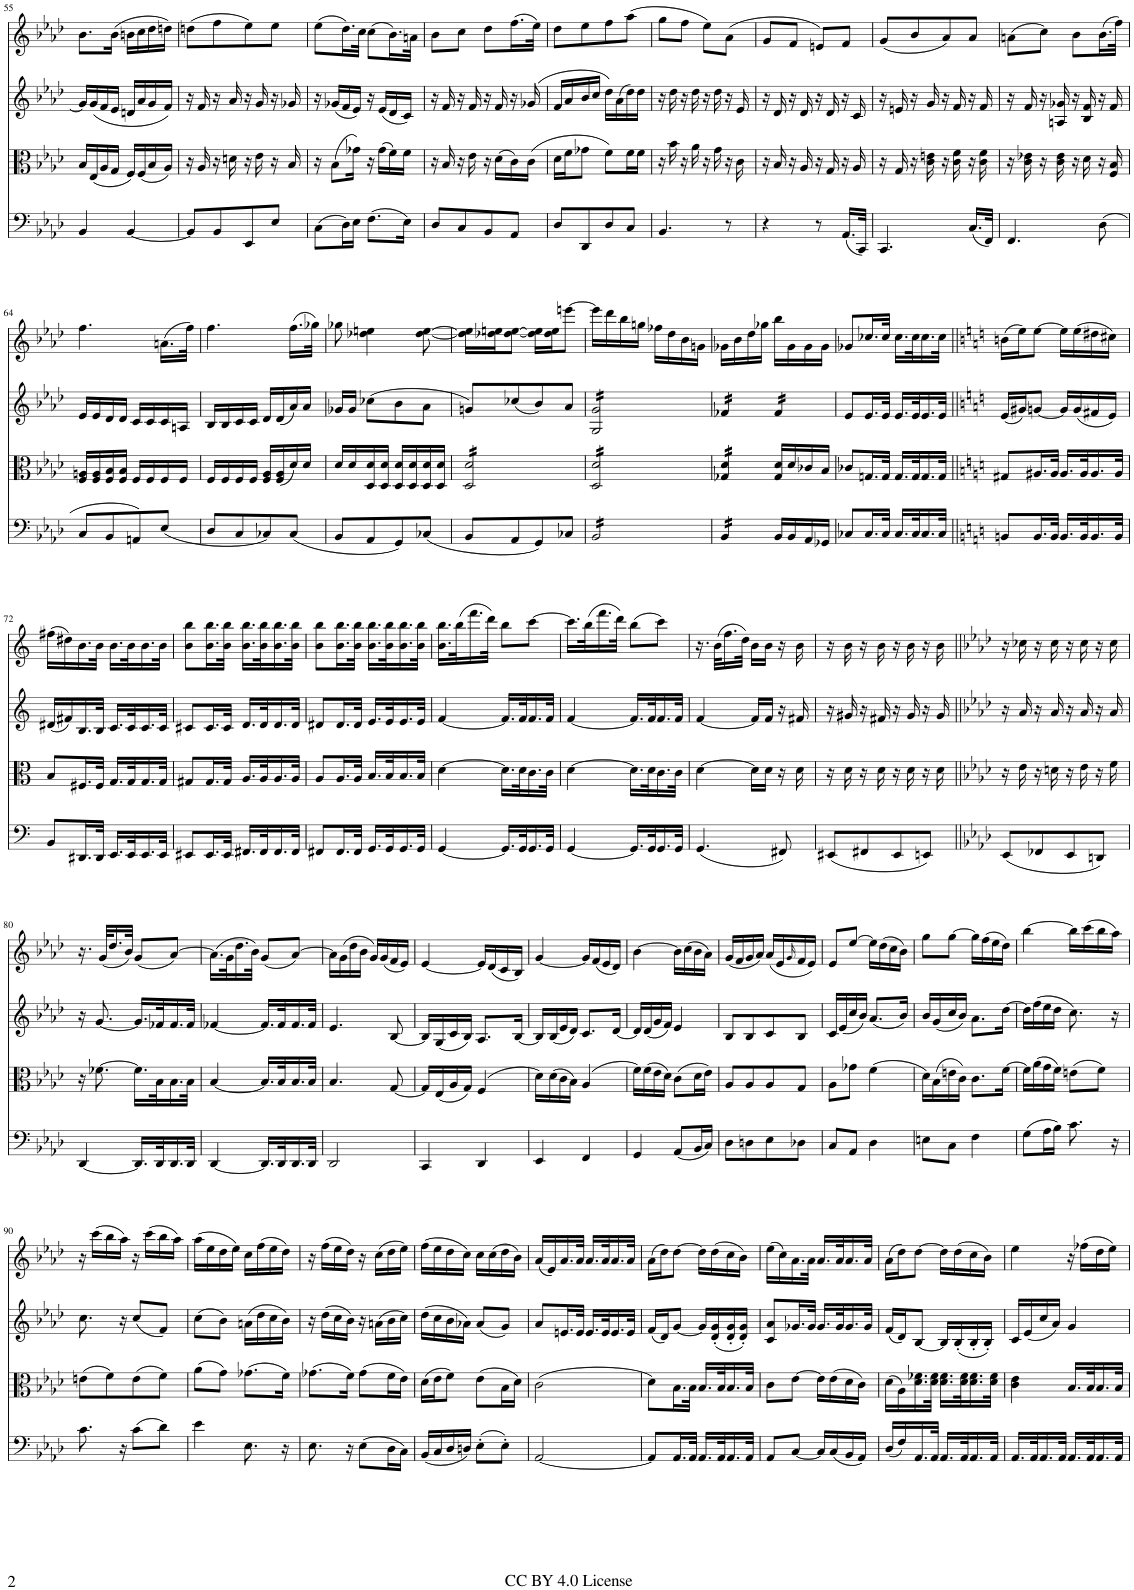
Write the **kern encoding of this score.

**kern	**kern	**kern	**kern
*part4	*part3	*part2	*part1
*staff4	*staff3	*staff2	*staff1
*I"Cello	*I"Viola	*I"Violin II	*I"Violin I
*	*I'Vla	*I'Vln	*I'Vln
!!LO:PB:g=z
*clefF4	*clefC3	*clefG2	*clefG2
*k[b-e-a-d-]	*k[b-e-a-d-]	*k[b-e-a-d-]	*k[b-e-a-d-]
*M2/4	*M2/4	*M2/4	*M2/4
=55	=55	=55	=55
4BB-/	16B-/LL	16g/LL]	8.b-\L
.	(16E-/	(16g/	.
.	16A-/	16f/	.
.	16G/JJ	16e-/JJ	(16b-\Jk
[4BB-/	16F/LL)	16dn/LL	16bn\LL
.	(16F/	16a-/	16cc\
.	16B-/	16g/	16dd-\
.	16A-/JJ)	16f/JJ)	16ddn\JJ)
=56	=56	=56	=56
8BB-/L]	16r	16r	(8ddn\L
.	16A-/	16f/	.
8BB-/	16r	16r	8ff\
.	16dn\	16a-/	.
8EE-/	16r	16r	8ee-\)
.	16e-\	16g/	.
8E-/J	16r	16r	8ee-\J
.	16B-/	16g-X/	.
=57	=57	=57	=57
(8C\L	16r	16r	(8ee-\L
.	(8B-\L	(16g-X/LL	.
16D-\L)	.	16f/	16.dd-\L)
16E-\JJ	16g-X\Jk)	16e-/JJ)	.
.	.	.	32cc\JJk
(8.F\L	16r	16r	(8cc\L
.	(16g-\LL	(16e-/LL	.
.	16f\)	16d-/	16.b-\L)
16E-\Jk)	16f\JJ	16c/JJ)	.
.	.	.	32an\JJk
=58	=58	=58	=58
8D-/L	16r	16r	8b-\L
.	16B-/	16f/	.
8C/	16r	16r	8cc\J
.	16e-\	16f/	.
8BB-/	16r	16r	8dd-\L
.	(16d-\LL	16f/	.
8AA-/J	16c\)	16r	(16.ff\L
.	(16c\JJ	(>16g-X/	.
.	.	.	32ee-\JJk)
=59	=59	=59	=59
8D-/L	16d-\LL	16f/LL	8dd-\L
.	16f\J	16a-/	.
8DD-/	8g-X\J	16b-/	8ee-\
.	.	16cc/JJ	.
8D-/	8f\L)	16dd-\LL)	8ff\
.	.	(16a-\	.
8C/J	16f\L	16dd-\)	(8aa-\J
.	16f\JJ	16dd-\JJ	.
=60	=60	=60	=60
4.BB-/	16r	16r	8gg\L
.	16b-\	16dd-\	.
.	16r	16r	8ff\J
.	16a-\	16dd-\	.
.	16r	16r	8ee-\L)
.	16g\	16dd-\	.
8r	16r	16r	(8a-\J
.	16c\	16e-/	.
=61	=61	=61	=61
4r	16r	16r	8g/L
.	16B-/	16d-/	.
.	16r	16r	8f/J
.	16A-/	16d-/	.
8r	16r	16r	8en/L)
.	16G/	16d-/	.
(16.AA-/LL	16r	16r	8f/J
.	16A-/	16c/	.
32CC/JJk)	.	.	.
=62	=62	=62	=62
4.CC/	16r	16r	(8g/L
.	16G/	16en/	.
.	16r	16r	8b-/
.	16c\ 16en\	16g/	.
.	16r	16r	8a-/)
.	16c\ 16f\	16f/	.
(16.C/LL	16r	16r	8a-/J
.	16c\ 16f\	16f/	.
32FF/JJk)	.	.	.
=63	=63	=63	=63
4.FF/	16r	16r	(8an\L
.	16c\ 16e-X\	16f/	.
.	16r	16r	8cc\J)
.	16c\ 16e-\	16An/ 16g-X/	.
.	16r	16r	8b-\L
.	16d-\	16B-/ 16f/	.
(8D-\	16r	16r	(16.b-\L
.	16F/ 16B-/	16f/	.
.	.	.	32ff\JJk)
!!LO:LB:g=z
=64	=64	=64	=64
8C/L	16F/ 16An/LL	16e-/LL	4.ff\
.	16F/ 16A/	16e-/	.
8BB-/	16F/ 16B-/	16d-/	.
.	16F/ 16B-/JJ	16d-/JJ	.
8AAn/)	16F/LL	16c/LL	.
.	16F/	16c/	.
(8E-/J	16F/	16c/	(16.an\LL
.	16F/JJ	16An/JJ	.
.	.	.	32ff\JJk)
=65	=65	=65	=65
8D-/L	16F/LL	16B-/LL	4.ff\
.	16F/	16B-/	.
8C/	16F/	16c/	.
.	16F/JJ	16c/JJ	.
8C-X/)	16F/ 16A-/LL	16d-/LL	.
.	(16F/ 16A-/	(16d-/	.
(8C-/J	16d-/)	16a-/)	(16.ff\LL
.	16d-/JJ	16a-/JJ	.
.	.	.	32gg-X\JJk)
=66	=66	=66	=66
8BB-/L	16d-/LL	16g-X/LL	8gg-X\
.	16d-/	16g-/JJ	.
8AA-/	16D-/ 16d-/	(8cc-X\L	4dd-X\ 4een\
.	16D-/ 16d-/JJ	.	.
8GG/)	16D-/ 16d-/LL	8b-\	.
.	16D-/ 16d-/	.	.
(8C-X/J	16D-/ 16d-/	8a-\J	[8dd-\ [8ee\
.	16D-/ 16d-/JJ	.	.
=67	=67	=67	=67
*	*tremolo	*	*
8BB-/L	16D-/ 16d-/LL	8gn/L)	16dd-\] 16ee\]LL
.	16D-/ 16d-/	.	16dd-X\ 16een\J
8AA-/	16D-/ 16d-/	(8cc-X/	[8dd-\ [8ee\J
.	16D-/ 16d-/	.	.
8GG/)	16D-/ 16d-/	8b-/)	16dd-\] 16ee\]LL
.	16D-/ 16d-/	.	16dd-\ 16ee\J
8C-X/J	16D-/ 16d-/	8a-/J	[8eeen\J
.	16D-/ 16d-/JJ	.	.
=68	=68	=68	=68
*tremolo	*	*	*
*	*	*tremolo	*
16BB-/LL	16D-/ 16d-/LL	16G/ 16g/LL	16eee\LL]
16BB-/	16D-/ 16d-/	16G/ 16g/	16ddd-\
16BB-/	16D-/ 16d-/	16G/ 16g/	16bb-\
16BB-/	16D-/ 16d-/	16G/ 16g/	16ggn\JJ
16BB-/	16D-/ 16d-/	16G/ 16g/	16ff-X\LL
16BB-/	16D-/ 16d-/	16G/ 16g/	16dd-\
16BB-/	16D-/ 16d-/	16G/ 16g/	16b-\
16BB-/JJ	16D-/ 16d-/JJ	16G/ 16g/JJ	16gn\JJ
=69	=69	=69	=69
16BB-/LL	16G-X/ 16d-/LL	16f-X/LL	16g-X\LL
16BB-/	16G-X/ 16d-/	16f-X/	16b-\
16BB-/	16G-X/ 16d-/	16f-X/	16dd-\
16BB-/JJ	16G-X/ 16d-/JJ	16f-X/JJ	16gg-X\JJ
*	*Xtremolo	*	*
*Xtremolo	*	*	*
16BB-/LL	16G-/ 16d-/LL	16f-/LL	16bb-\LL
16BB-/	16d-/	16f-/	16g-\
16AA-/	16c-X/	16f-/	16g-\
16GG-X/JJ	16B-/JJ	16f-/JJ	16g-\JJ
*	*	*Xtremolo	*
=70	=70	=70	=70
8C-X/L	8c-X/L	8e-/L	8g-X/L
16.C-/L	16.Gn/L	16.e-/L	16.cc-X/L
32C-/JJk	32G/JJk	32e-/JJk	32cc-/JJk
16.C-/LL	16.G/LL	16.e-/LL	16.cc-\LL
32C-/K	32G/K	32e-/K	32cc-\K
16.C-/	16.G/	16.e-/	16.cc-\
32C-/JJk	32G/JJk	32e-/JJk	32cc-\JJk
=71||	=71||	=71||	=71||
*k[]	*k[]	*k[]	*k[]
8BBn/L	8G#X/L	(16e/LL	(16bn\LL
.	.	16g#X/J)	16ee\J)
16.BB/L	16.A#X/L	[8gn/J	[8ee\J
32BB/JJk	32A#/JJk	.	.
16.BB/LL	16.A#/LL	16g/LL]	16ee\LL]
.	.	(16g/	(16ee\
32BB/K	32A#/K	.	.
16.BB/	16.A#/	16f#X/	16dd#X\
.	.	16e/JJ)	16cc#X\JJ)
32BB/JJk	32A#/JJk	.	.
!!LO:LB:g=z
=72	=72	=72	=72
8BB/L	8B/L	(16d#X/LL	(16ff#X\LL
.	.	16f#X/)	16dd#X\)
16.DD#X/L	16.F#X/L	16.B/	16.b\
32DD#/JJk	32F#/JJk	32B/JJk	32b\JJk
16.EE/LL	16.G/LL	16.c/LL	16.b\LL
32EE/K	32G/K	32c/K	32b\K
16.EE/	16.G/	16.c/	16.b\
32EE/JJk	32G/JJk	32c/JJk	32b\JJk
=73	=73	=73	=73
8EE#X/L	8G#X/L	8c#X/L	8b\ 8bb\L
16.EE#/L	16.G#/L	16.c#/L	16.b\ 16.bb\L
32EE#/JJk	32G#/JJk	32c#/JJk	32b\ 32bb\JJk
16.FF#X/LL	16.A/LL	16.d/LL	16.b\ 16.bb\LL
32FF#/K	32A/K	32d/K	32b\ 32bb\K
16.FF#/	16.A/	16.d/	16.b\ 16.bb\
32FF#/JJk	32A/JJk	32d/JJk	32b\ 32bb\JJk
=74	=74	=74	=74
8FF#X/L	8A/L	8d#X/L	8b\ 8bb\L
16.FF#/L	16.A/L	16.d#/L	16.b\ 16.bb\L
32FF#/JJk	32A/JJk	32d#/JJk	32b\ 32bb\JJk
16.GG/LL	16.B/LL	16.e/LL	16.b\ 16.bb\LL
32GG/K	32B/K	32e/K	32b\ 32bb\K
16.GG/	16.B/	16.e/	16.b\ 16.bb\
32GG/JJk	32B/JJk	32e/JJk	32b\ 32bb\JJk
=75	=75	=75	=75
[4GG/	[4d\	[4f/	16.b\ 16.bb\LL
.	.	.	(32bb\K
.	.	.	16.fff\
.	.	.	32ddd\JJk)
16.GG/LL]	16.d\LL]	16.f/LL]	8bb\L
32GG/K	32d\K	32f/K	.
16.GG/	16.c\	16.f/	[8ccc\J
32GG/JJk	32c\JJk	32f/JJk	.
=76	=76	=76	=76
[4GG/	[4d\	[4f/	16.ccc\LL]
.	.	.	(32bb\K
.	.	.	16.fff\
.	.	.	32ddd\JJk)
16.GG/LL]	16.d\LL]	16.f/LL]	(8bb\L
32GG/K	32d\K	32f/K	.
16.GG/	16.c\	16.f/	8ccc\J)
32GG/JJk	32c\JJk	32f/JJk	.
=77	=77	=77	=77
(4.GG/	[4d\	[4f/	16.r
.	.	.	(32b\KLL
.	.	.	16.ff\
.	.	.	32dd\JJk)
.	16d\LL]	16f/LL]	16b\LL
.	16d\JJ	16f/JJ	16b\JJ
8FF#X/)	16r	16r	16r
.	16d\	16f#X/	16b\
=78	=78	=78	=78
(8EE#X/L	16r	16r	16r
.	16d\	16g#X/	16b\
8FF#X/	16r	16r	16r
.	16d\	16f#X/	16b\
8EE#/	16r	16r	16r
.	16d\	16g#/	16b\
8EEn/J)	16r	16r	16r
.	16d\	16g#/	16b\
=79||	=79||	=79||	=79||
*k[b-e-a-d-]	*k[b-e-a-d-]	*k[b-e-a-d-]	*k[b-e-a-d-]
(8EE-/L	16r	16r	16r
.	16e-\	16a-/	16cc-X\
8FF-X/	16r	16r	16r
.	16dn\	16a-/	16cc-\
8EE-/	16r	16r	16r
.	16e-\	16a-/	16cc-\
8DDn/J)	16r	16r	16r
.	16f\	16a-/	16cc-\
!!LO:LB:g=z
=80	=80	=80	=80
[4DD-/	16r	16r	16.r
.	[8.f-X\	[8.g/	.
.	.	.	(32g/KLL
.	.	.	16.dd-/
.	.	.	32b-/JJk)
16.DD-/LL]	16.f-\LL]	16.g/LL]	(8g/L
32DD-/K	32B-\K	32f-X/K	.
16.DD-/	16.B-\	16.f-/	[8a-/J)
32DD-/JJk	32B-\JJk	32f-/JJk	.
=81	=81	=81	=81
[4DD-/	[4B-/	[4f-X/	(16.a-\LL]
.	.	.	32g\K
.	.	.	16.dd-\
.	.	.	32b-\JJk)
16.DD-/LL]	16.B-/LL]	16.f-/LL]	(8g/L
32DD-/K	32B-/K	32f-/K	.
16.DD-/	16.B-/	16.f-/	[8a-/J)
32DD-/JJk	32B-/JJk	32f-/JJk	.
=82	=82	=82	=82
2DD-/	4.B-/	4.e-/	16a-\LL]
.	.	.	(16g\
.	.	.	16dd-\
.	.	.	16b-\JJ
.	.	.	16g/LL)
.	.	.	(16g/
.	[8G/	[8B-/	16f/
.	.	.	16e-/JJ)
=83	=83	=83	=83
4CC/	16G/LL]	16B-/LL]	[4e-/
.	(16E-/	(16G/	.
.	16A-/	16c/	.
.	16G/JJ)	16B-/JJ)	.
4DD-/	(4F/	8.A-/L	16e-/LL]
.	.	.	(16d-/
.	.	.	16c/
.	.	[16B-/Jk	16B-/JJ)
=84	=84	=84	=84
4EE-/	16d-\LL)	16B-/LL]	[4g/
.	(16d-\	(16B-/	.
.	16c\	16e-/	.
.	16B-\JJ)	16d-/JJ)	.
4FF/	(4A-/	8.c/L	16g/LL]
.	.	.	(16f/
.	.	.	16e-/
.	.	[16d-/Jk	16d-/JJ)
=85	=85	=85	=85
4GG/	16f\LL)	16d-/LL]	[4b-\
.	(16f\	(16d-/	.
.	16e-\	16g/	.
.	16d-\JJ)	16f/JJ)	.
(8AA-/L	(8c\L	4e-/	16b-\LL]
.	.	.	(16cc\
16BB-/L	16d-\L	.	16b-\
16C/JJ)	16e-\JJ)	.	16a-\JJ)
=86	=86	=86	=86
8D-\L	8A-/L	8B-/L	(16g/LL
.	.	.	16f/
8Dn\	8A-/	8B-/	16g/
.	.	.	16a-/JJ)
8E-\	8A-/	8c/	(16a-/LL
.	.	.	16e-/
.	.	.	16qg/
8D-X\J	8G/J	8B-/J	16f/
.	.	.	16e-/JJ)
=87	=87	=87	=87
8C/L	8A-\L	16c/LL	8e-/L
.	.	(16e-/	.
8AA-/J	8g-X\J	16cc/	[8ee-/J
.	.	16b-/JJ)	.
4D-\	(4f\	(8.a-/L	16ee-\LL]
.	.	.	(16dd-\
.	.	.	16cc\
.	.	16b-/Jk)	16b-\JJ)
=88	=88	=88	=88
8En\L	16d-\LL)	16b-/LL	8gg\L
.	(16B-\	(16g/	.
8C\J	16en\	16cc/	[8gg\J
.	16c\JJ)	16b-/JJ)	.
4F\	8.c\L	8.a-\L	16gg\LL]
.	.	.	(16ff\
.	.	.	16ee-\
.	[16f\Jk	[16dd-\Jk	16dd-\JJ)
=89	=89	=89	=89
(8G\L	16f\LL]	16dd-\LL]	[4bb-\
.	(16a-\	(16ff\	.
16A-\L	16g\	16ee-\	.
16B-\JJ)	16f\JJ)	16dd-\JJ	.
8.c\	(8en\L	8.cc\)	16bb-\LL]
.	.	.	(16ccc\
.	8f\J)	.	16bb-\
16r	.	16r	16aa-\JJ)
!!LO:LB:g=z
=90	=90	=90	=90
8.c\	(8en\L	8.cc\	16r
.	.	.	(16ccc\LL
.	8f\)	.	16bb-\
16r	.	16r	16aa-\JJ)
(8c\L	(8e\	(8cc/L	16r
.	.	.	(16ccc\LL
8d-\J)	8f\J)	8f/J)	16bb-\
.	.	.	16aa-\JJ)
=91	=91	=91	=91
4e-\	(8a-\L	(8cc\L	(16aa-\LL
.	.	.	16ee-\
.	8g\J)	8b-\J)	16dd-\
.	.	.	16ee-\JJ)
8.E-\	(8.g-X\L	(16an\LL	16cc\LL
.	.	16dd-\	(16ff\
.	.	16cc\	16ee-\
16r	16f\Jk)	16b-\JJ)	16dd-\JJ)
=92	=92	=92	=92
8.E-\	(8.g-X\L	16r	16r
.	.	(16dd-\LL	(16ff\LL
.	.	16cc\	16ee-\
16r	16f\Jk)	16b-\JJ)	16dd-\JJ)
(8E-\L	(8g-\L	16r	16r
.	.	(16an\LL	(16cc\LL
16D-\L	16f\L	16b-\	16dd-\
16C\JJ)	16e-\JJ)	16cc\JJ)	16ee-\JJ)
=93	=93	=93	=93
(16BB-/LL	(16d-\LL	(16dd-\LL	(16ff\LL
16C/	16e-\J	16cc\	16ee-\
16D-/	8f\J)	16b-\	16dd-\
16Dn/JJ)	.	16a-X\JJ)	16cc\JJ)
(8E-'\L	(8e-\L	(8a-/L	16cc\LL
.	.	.	(16cc\
8E-'\J)	16B-\L	8g/J)	16dd-\
.	16d-\JJ)	.	16b-\JJ)
=94	=94	=94	=94
[2AA-/	(2c\	8a-/L	(16a-/LL
.	.	.	16e-/)
.	.	16.en/L	16.a-/
.	.	32e/JJk	32a-/JJk
.	.	16.e/LL	16.a-/LL
.	.	32e/K	32a-/K
.	.	16.e/	16.a-/
.	.	32e/JJk	32a-/JJk
=95	=95	=95	=95
8AA-/L]	8d-\L)	(16f/LL	(16a-\LL
.	.	16d-/J)	16dd-\J)
16.AA-/L	16.B-\L	[8g/J	[8dd-\J
32AA-/JJk	32B-\JJk	.	.
16.AA-/LL	16.B-/LL	16g/LL]	16dd-\LL]
.	.	(16d-/' 16g/'	(16dd-\
32AA-/K	32B-/K	.	.
16.AA-/	16.B-/	16d-/' 16g/'	16cc\
.	.	16d-/' 16g/'JJ)	16b-\JJ)
32AA-/JJk	32B-/JJk	.	.
=96	=96	=96	=96
8AA-/L	8c\L	8c/ 8a-/L	(16ee-\LL
.	.	.	16cc\)
[8C/J	[8e-\J	16.g-X/L	16.a-\
.	.	32g-/JJk	32a-\JJk
16C/LL]	16e-\LL]	16.g-/LL	16.a-/LL
(16C/	(16e-\	.	.
.	.	32g-/K	32a-/K
16BB-/	16d-\	16.g-/	16.a-/
16AA-/JJ)	16c\JJ)	.	.
.	.	32g-/JJk	32a-/JJk
=97	=97	=97	=97
(16D-/LL	(16d-\LL	(16f/LL	(16a-\LL
16F/)	16A-\)	16d-/J)	16dd-\J)
16.AA-/	16.d-\ 16.f-X\	[8B-/J	[8dd-\J
32AA-/JJk	32d-\ 32f-\JJk	.	.
16.AA-/LL	16.d-\ 16.f-\LL	16B-/LL]	16dd-\LL]
.	.	(16B-'/	(16dd-\
32AA-/K	32d-\ 32f-\K	.	.
16.AA-/	16.d-\ 16.f-\	16B-'/	16cc\
.	.	16B-'/JJ)	16b-\JJ)
32AA-/JJk	32d-\ 32f-\JJk	.	.
=98	=98	=98	=98
16.AA-/LL	4c\ 4e-\	16c/LL	4ee-\
.	.	(16e-/	.
32AA-/K	.	.	.
16.AA-/	.	16cc/	.
.	.	16a-/JJ)	.
32AA-/JJk	.	.	.
16.AA-/LL	16.B-/LL	4g/	16r
.	.	.	(16ff-X\LL
32AA-/K	32B-/K	.	.
16.AA-/	16.B-/	.	16dd-\
.	.	.	16ee-\JJ)
32AA-/JJk	32B-/JJk	.	.
=	=	=	=
*-	*-	*-	*-
